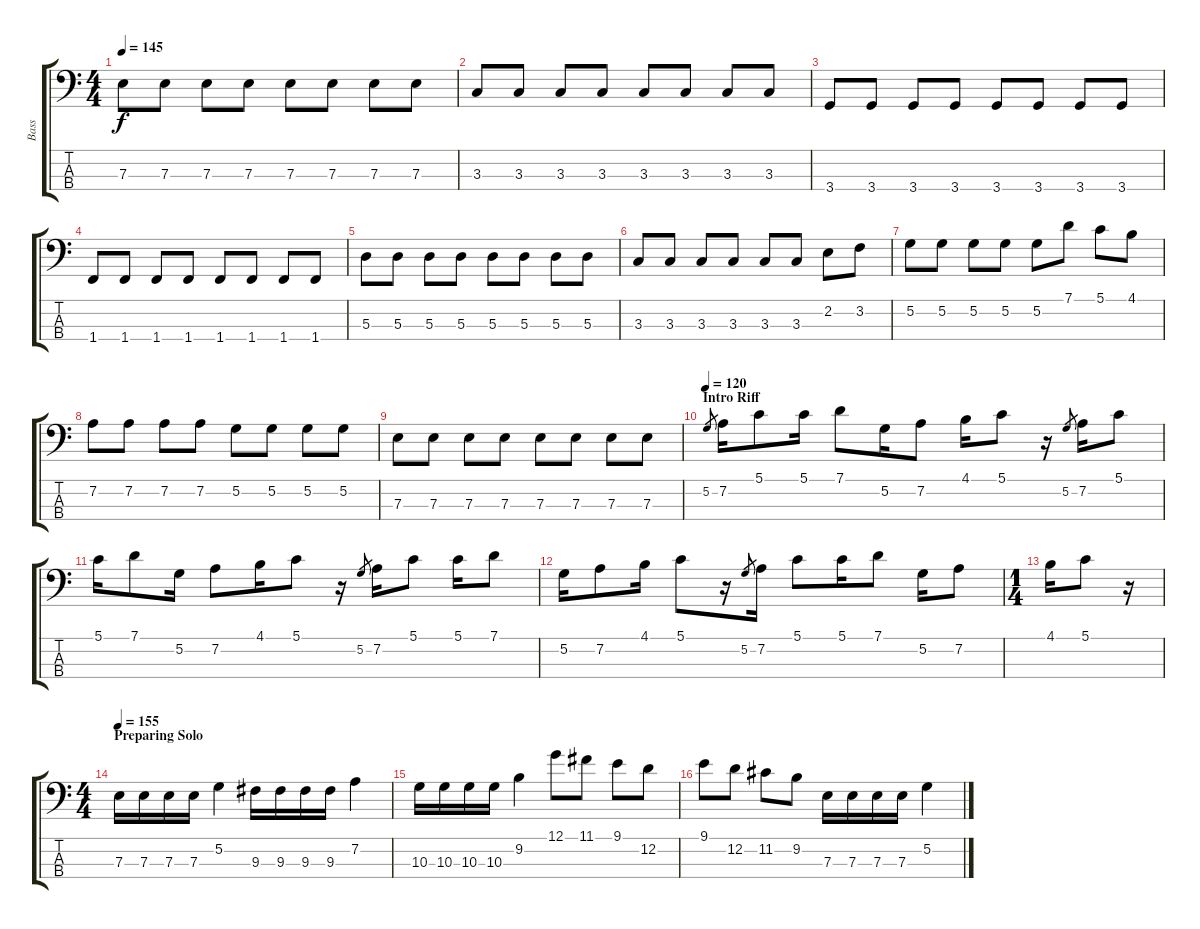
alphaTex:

\track ("Bass" "Bass") {instrument electricbassfinger}
\staff {score tabs}
\tuning (G2 D2 A1 E1) {hide}
\ts (4 4)
\tempo 145
\clef f4
\ks c
7.3.8{dy f} 7.3.8 7.3.8 7.3.8 7.3.8 7.3.8 7.3.8 7.3.8 |
3.3.8 3.3.8 3.3.8 3.3.8 3.3.8 3.3.8 3.3.8 3.3.8 |
3.4.8 3.4.8 3.4.8 3.4.8 3.4.8 3.4.8 3.4.8 3.4.8 |
1.4.8 1.4.8 1.4.8 1.4.8 1.4.8 1.4.8 1.4.8 1.4.8 |
5.3.8 5.3.8 5.3.8 5.3.8 5.3.8 5.3.8 5.3.8 5.3.8 |
3.3.8 3.3.8 3.3.8 3.3.8 3.3.8 3.3.8 2.2.8 3.2.8 |
5.2.8 5.2.8 5.2.8 5.2.8 5.2.8 7.1.8 5.1.8 4.1.8 |
7.2.8 7.2.8 7.2.8 7.2.8 5.2.8 5.2.8 5.2.8 5.2.8 |
7.3.8 7.3.8 7.3.8 7.3.8 7.3.8 7.3.8 7.3.8 7.3.8 |
\section ("" "Intro Riff")
\tempo 120
5.2.8{gr} 7.2.16 5.1.8 5.1.16 7.1.8 5.2.16 7.2.8 4.1.16 5.1.8 r.16 5.2.8{gr} 7.2.16 5.1.8 |
5.1.16 7.1.8 5.2.16 7.2.8 4.1.16 5.1.8 r.16 5.2.8{gr} 7.2.16 5.1.8 5.1.16 7.1.8 |
5.2.16 7.2.8 4.1.16 5.1.8 r.16 5.2.8{gr} 7.2.16 5.1.8 5.1.16 7.1.8 5.2.16 7.2.8 |
\ts (1 4)
4.1.16 5.1.8 r.16 |
\ts (4 4)
\section ("" "Preparing Solo")
\tempo 155
7.3.16 7.3.16 7.3.16 7.3.16 5.2.4 9.3.16 9.3.16 9.3.16 9.3.16 7.2.4 |
10.3.16 10.3.16 10.3.16 10.3.16 9.2.4 12.1.8 11.1.8 9.1.8 12.2.8 |
9.1.8 12.2.8 11.2.8 9.2.8 7.3.16 7.3.16 7.3.16 7.3.16 5.2.4
